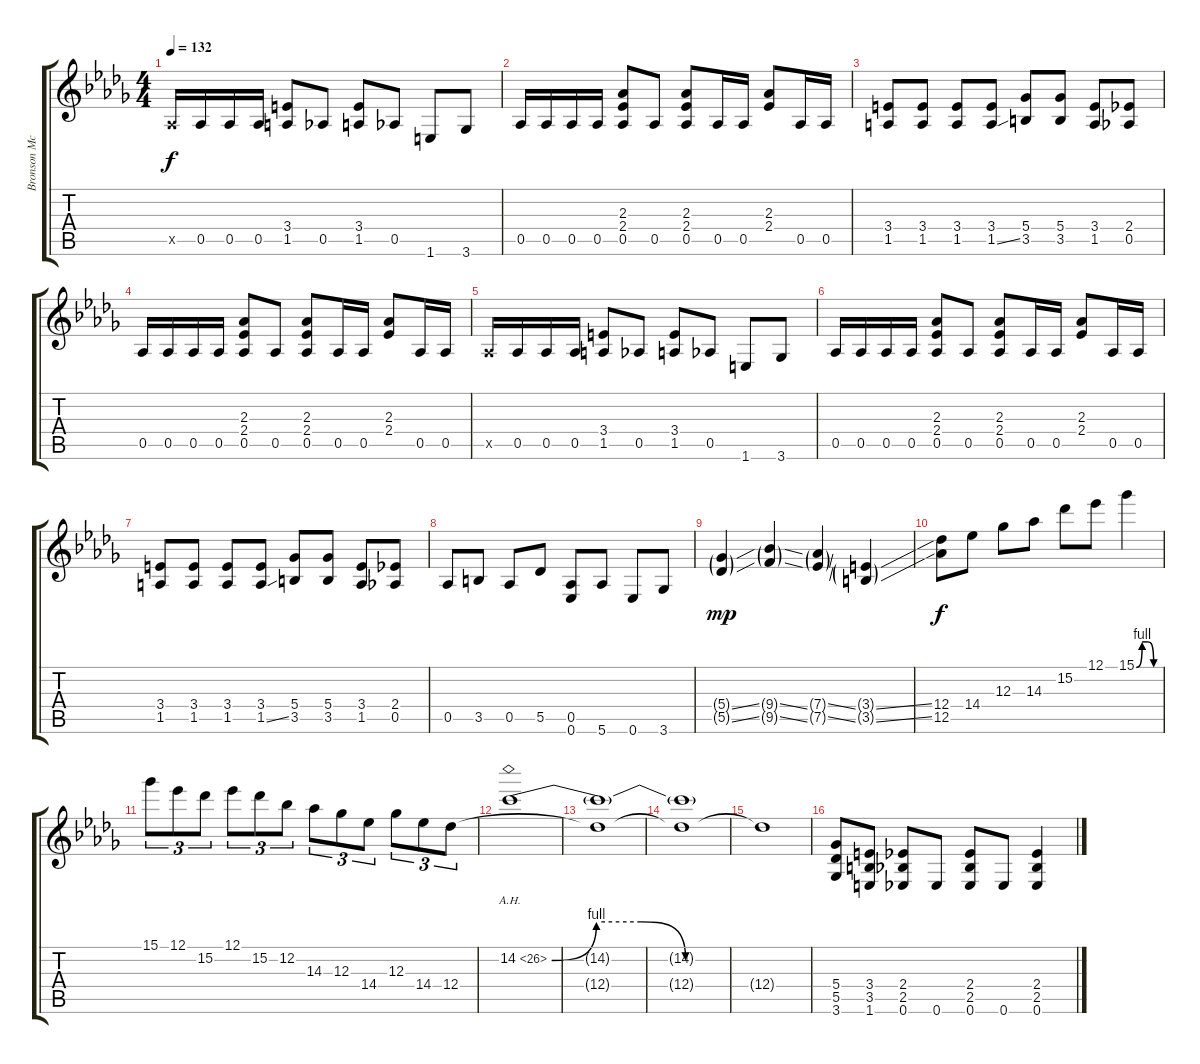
\track ("Bronson McDowall (Guitar)" "Bronson Mc") {instrument distortionguitar}
\staff {score tabs}
\tuning (Eb4 Bb3 Gb3 Db3 Ab2 Eb2) {hide}
\ts (4 4)
\tempo 132
\clef g2
\ks db
0.5{x}.16{dy f} 0.5.16 0.5.16 0.5.16 (3.4 1.5).8 0.5.8 (3.4 1.5).8 0.5.8 1.6.8 3.6.8 |
0.5.16 0.5.16 0.5.16 0.5.16 (2.3 2.4 0.5).8 0.5.8 (2.3 2.4 0.5).8 0.5.16 0.5.16 (2.3 2.4).8 0.5.16 0.5.16 |
(3.4 1.5).8 (3.4 1.5).8 (3.4 1.5).8 (3.4 1.5{ss}).8 (5.4 3.5).8 (5.4 3.5).8 (3.4 1.5).8 (2.4 0.5).8 |
0.5.16 0.5.16 0.5.16 0.5.16 (2.3 2.4 0.5).8 0.5.8 (2.3 2.4 0.5).8 0.5.16 0.5.16 (2.3 2.4).8 0.5.16 0.5.16 |
0.5{x}.16 0.5.16 0.5.16 0.5.16 (3.4 1.5).8 0.5.8 (3.4 1.5).8 0.5.8 1.6.8 3.6.8 |
0.5.16 0.5.16 0.5.16 0.5.16 (2.3 2.4 0.5).8 0.5.8 (2.3 2.4 0.5).8 0.5.16 0.5.16 (2.3 2.4).8 0.5.16 0.5.16 |
(3.4 1.5).8 (3.4 1.5).8 (3.4 1.5).8 (3.4 1.5{ss}).8 (5.4 3.5).8 (5.4 3.5).8 (3.4 1.5).8 (2.4 0.5).8 |
0.5.8 3.5.8 0.5.8 5.5.8 (0.5 0.6).8 5.6.8 0.6.8 3.6.8 |
(5.4{ss g} 5.5{ss g}).4{dy mp} (9.4{ss g} 9.5{ss g}).4 (7.4{ss g} 7.5{ss g}).4 (3.4{ss g} 3.5{ss g}).4 |
(12.4 12.5).8{dy f} 14.4.8 12.3.8 14.3.8 15.2.8 12.1.8 15.1{be (custom 0 0 15 4 30 4 45 0 60 0)}.4 |
15.1.8{tu (3 2)} 12.1.8{tu (3 2)} 15.2.8{tu (3 2)} 12.1.8{tu (3 2)} 15.2.8{tu (3 2)} 12.2.8{tu (3 2)} 14.3.8{tu (3 2)} 12.3.8{tu (3 2)} 14.4.8{tu (3 2)} 12.3.8{tu (3 2)} 14.4.8{tu (3 2)} 12.4.8{tu (3 2)} |
14.2{be (custom 0 0 15 4 30 4 45 0 60 0) ah 12}.1 |
(14.2{t} 12.4{t}).1 |
(14.2{t} 12.4{t}).1 |
12.4{t}.1 |
(5.4 5.5 3.6).8 (3.4 3.5 1.6).8 (2.4 2.5 0.6).8 0.6.8 (2.4 2.5 0.6).8 0.6.8 (2.4 2.5 0.6).4
